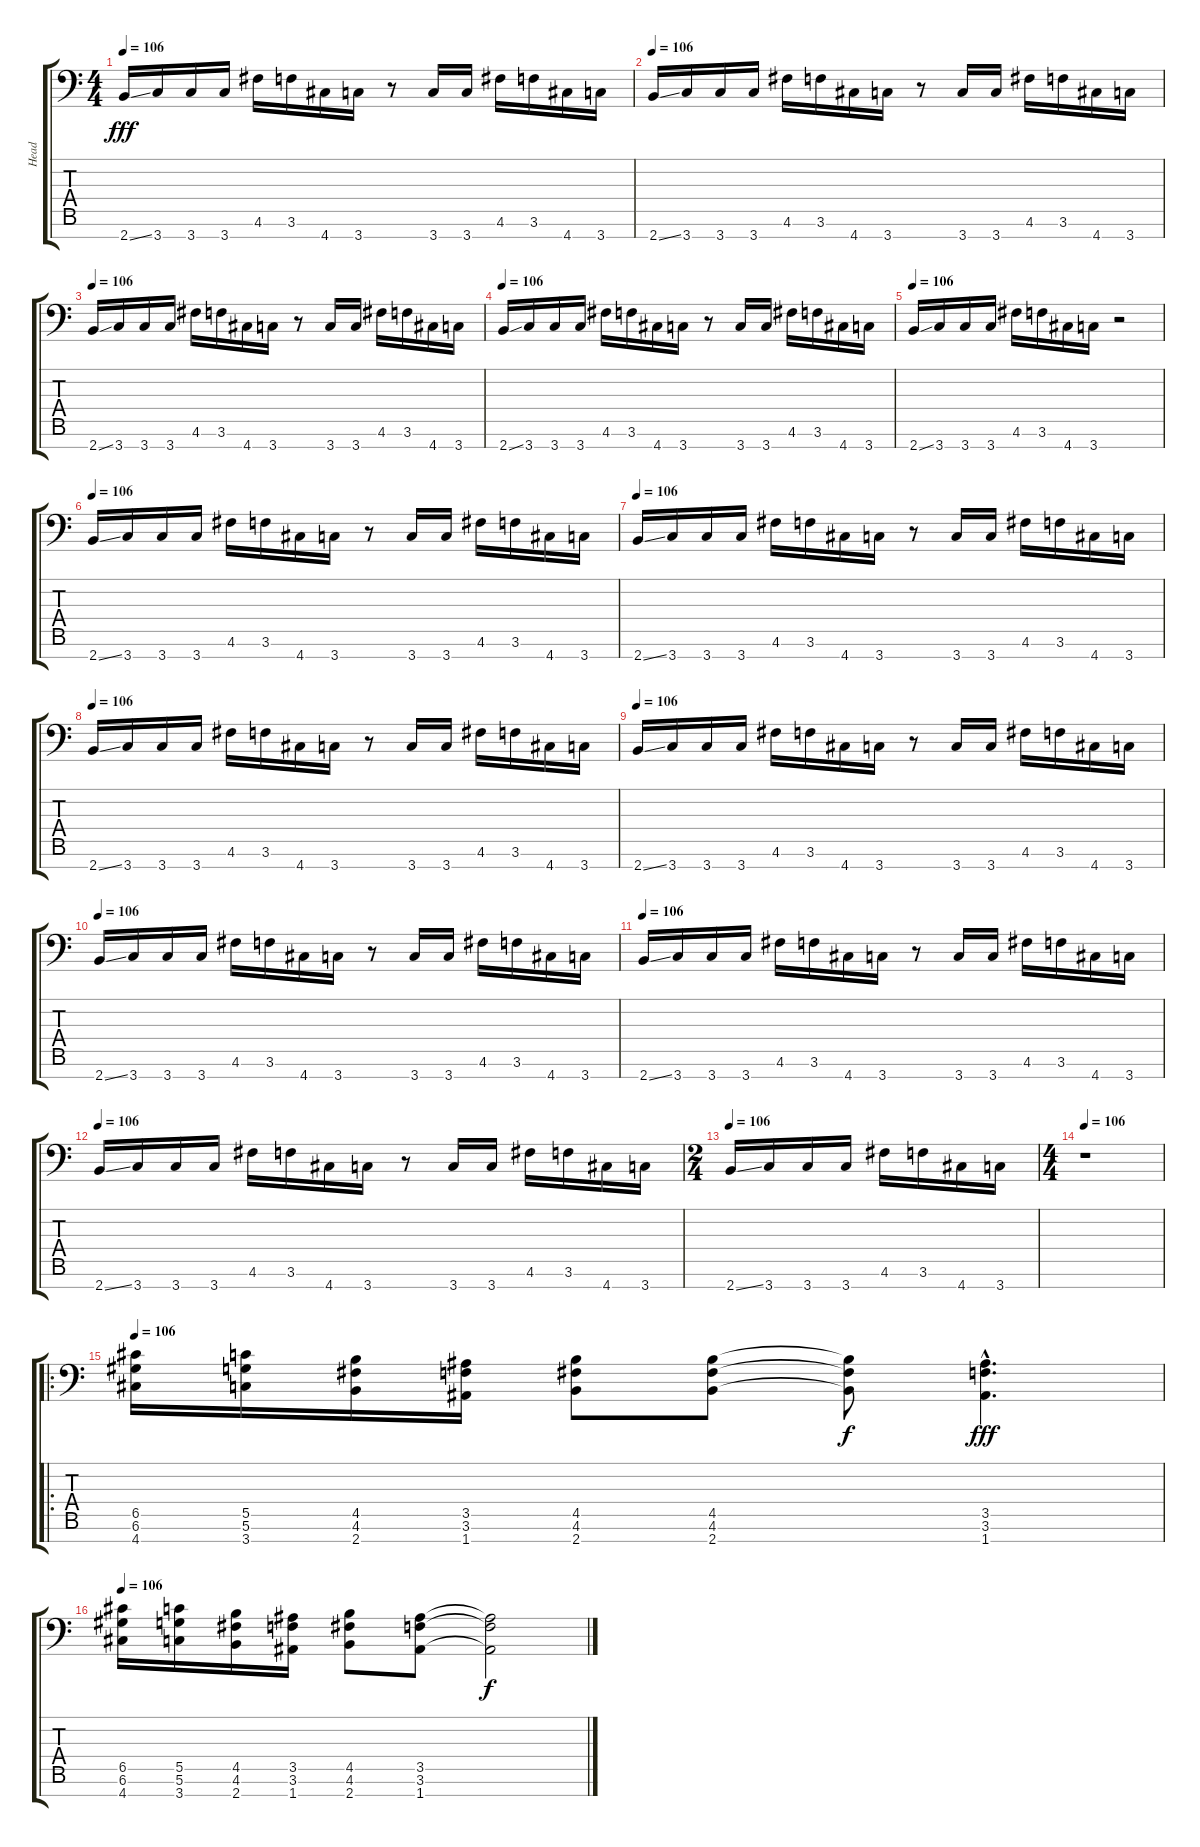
\track ("Head" "Head") {instrument distortionguitar}
\staff {score tabs}
\tuning (D4 A3 F3 C3 G2 D2 A1) {hide}
\ts (4 4)
\tempo 106
\clef f4
\ks c
2.7{ss}.16{dy fff} 3.7.16 3.7.16 3.7.16 4.6.16 3.6.16 4.7.16 3.7.16 r.8 3.7.16 3.7.16 4.6.16 3.6.16 4.7.16 3.7.16 |
\tempo 106
2.7{ss}.16 3.7.16 3.7.16 3.7.16 4.6.16 3.6.16 4.7.16 3.7.16 r.8 3.7.16 3.7.16 4.6.16 3.6.16 4.7.16 3.7.16 |
\tempo 106
2.7{ss}.16 3.7.16 3.7.16 3.7.16 4.6.16 3.6.16 4.7.16 3.7.16 r.8 3.7.16 3.7.16 4.6.16 3.6.16 4.7.16 3.7.16 |
\tempo 106
2.7{ss}.16 3.7.16 3.7.16 3.7.16 4.6.16 3.6.16 4.7.16 3.7.16 r.8 3.7.16 3.7.16 4.6.16 3.6.16 4.7.16 3.7.16 |
\tempo 106
2.7{ss}.16 3.7.16 3.7.16 3.7.16 4.6.16 3.6.16 4.7.16 3.7.16 r.2 |
\tempo 106
2.7{ss}.16{volume 14} 3.7.16 3.7.16 3.7.16 4.6.16 3.6.16 4.7.16 3.7.16 r.8 3.7.16 3.7.16 4.6.16 3.6.16 4.7.16 3.7.16 |
\tempo 106
2.7{ss}.16 3.7.16 3.7.16 3.7.16 4.6.16 3.6.16 4.7.16 3.7.16 r.8 3.7.16 3.7.16 4.6.16 3.6.16 4.7.16 3.7.16 |
\tempo 106
2.7{ss}.16 3.7.16 3.7.16 3.7.16 4.6.16 3.6.16 4.7.16 3.7.16 r.8 3.7.16 3.7.16 4.6.16 3.6.16 4.7.16 3.7.16 |
\tempo 106
2.7{ss}.16 3.7.16 3.7.16 3.7.16 4.6.16 3.6.16 4.7.16 3.7.16 r.8 3.7.16 3.7.16 4.6.16 3.6.16 4.7.16 3.7.16 |
\tempo 106
2.7{ss}.16 3.7.16 3.7.16 3.7.16 4.6.16 3.6.16 4.7.16 3.7.16 r.8 3.7.16 3.7.16 4.6.16 3.6.16 4.7.16 3.7.16 |
\tempo 106
2.7{ss}.16 3.7.16 3.7.16 3.7.16 4.6.16 3.6.16 4.7.16 3.7.16 r.8 3.7.16 3.7.16 4.6.16 3.6.16 4.7.16 3.7.16 |
\tempo 106
2.7{ss}.16 3.7.16 3.7.16 3.7.16 4.6.16 3.6.16 4.7.16 3.7.16 r.8 3.7.16 3.7.16 4.6.16 3.6.16 4.7.16 3.7.16 |
\ts (2 4)
\tempo 106
2.7{ss}.16 3.7.16 3.7.16 3.7.16 4.6.16 3.6.16 4.7.16 3.7.16 |
\ts (4 4)
\tempo 106
r.1 |
\ro
\tempo 106
(6.5 6.6 4.7).16{volume 14 balance 10} (5.5 5.6 3.7).16 (4.5 4.6 2.7).16 (3.5 3.6 1.7).16 (4.5 4.6 2.7).8 (4.5 4.6 2.7).8 (4.5{t} 4.6{t} 2.7{t}).8{dy f} (3.5{hac} 3.6{hac} 1.7{hac}).4{d dy fff} |
\tempo 106
(6.5 6.6 4.7).16 (5.5 5.6 3.7).16 (4.5 4.6 2.7).16 (3.5 3.6 1.7).16 (4.5 4.6 2.7).8 (3.5 3.6 1.7).8 (3.5{t} 3.6{t} 1.7{t}).2{dy f}
